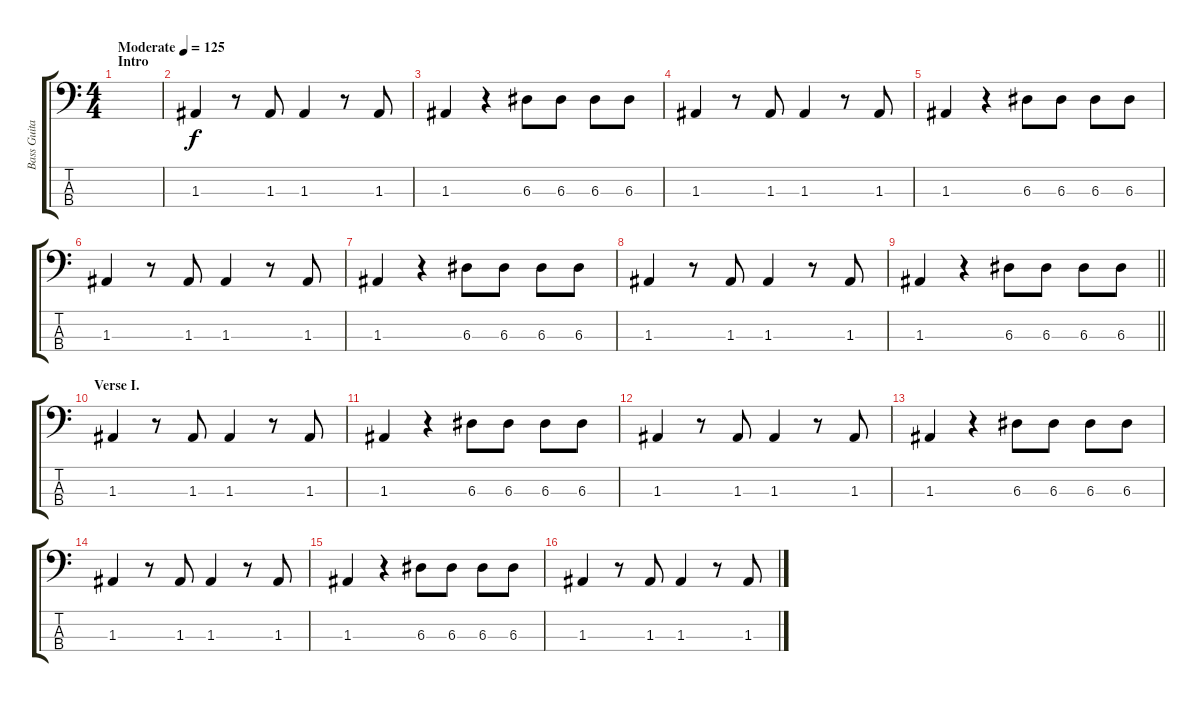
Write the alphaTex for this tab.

\track ("Bass Guitar" "Bass Guita") {instrument electricbasspick}
\staff {score tabs}
\tuning (G2 D2 A1 E1) {hide}
\ts (4 4)
\section ("" "Intro")
\tempo (125 "Moderate")
\clef f4
\ks c
|
1.3.4 r.8 1.3.8 1.3.4 r.8 1.3.8 |
1.3.4 r.4 6.3.8 6.3.8 6.3.8 6.3.8 |
1.3.4 r.8 1.3.8 1.3.4 r.8 1.3.8 |
1.3.4 r.4 6.3.8 6.3.8 6.3.8 6.3.8 |
1.3.4 r.8 1.3.8 1.3.4 r.8 1.3.8 |
1.3.4 r.4 6.3.8 6.3.8 6.3.8 6.3.8 |
1.3.4 r.8 1.3.8 1.3.4 r.8 1.3.8 |
\barLineRight lightlight
1.3.4 r.4 6.3.8 6.3.8 6.3.8 6.3.8 |
\section ("" "Verse I.")
1.3.4 r.8 1.3.8 1.3.4 r.8 1.3.8 |
1.3.4 r.4 6.3.8 6.3.8 6.3.8 6.3.8 |
1.3.4 r.8 1.3.8 1.3.4 r.8 1.3.8 |
1.3.4 r.4 6.3.8 6.3.8 6.3.8 6.3.8 |
1.3.4 r.8 1.3.8 1.3.4 r.8 1.3.8 |
1.3.4 r.4 6.3.8 6.3.8 6.3.8 6.3.8 |
1.3.4 r.8 1.3.8 1.3.4 r.8 1.3.8
